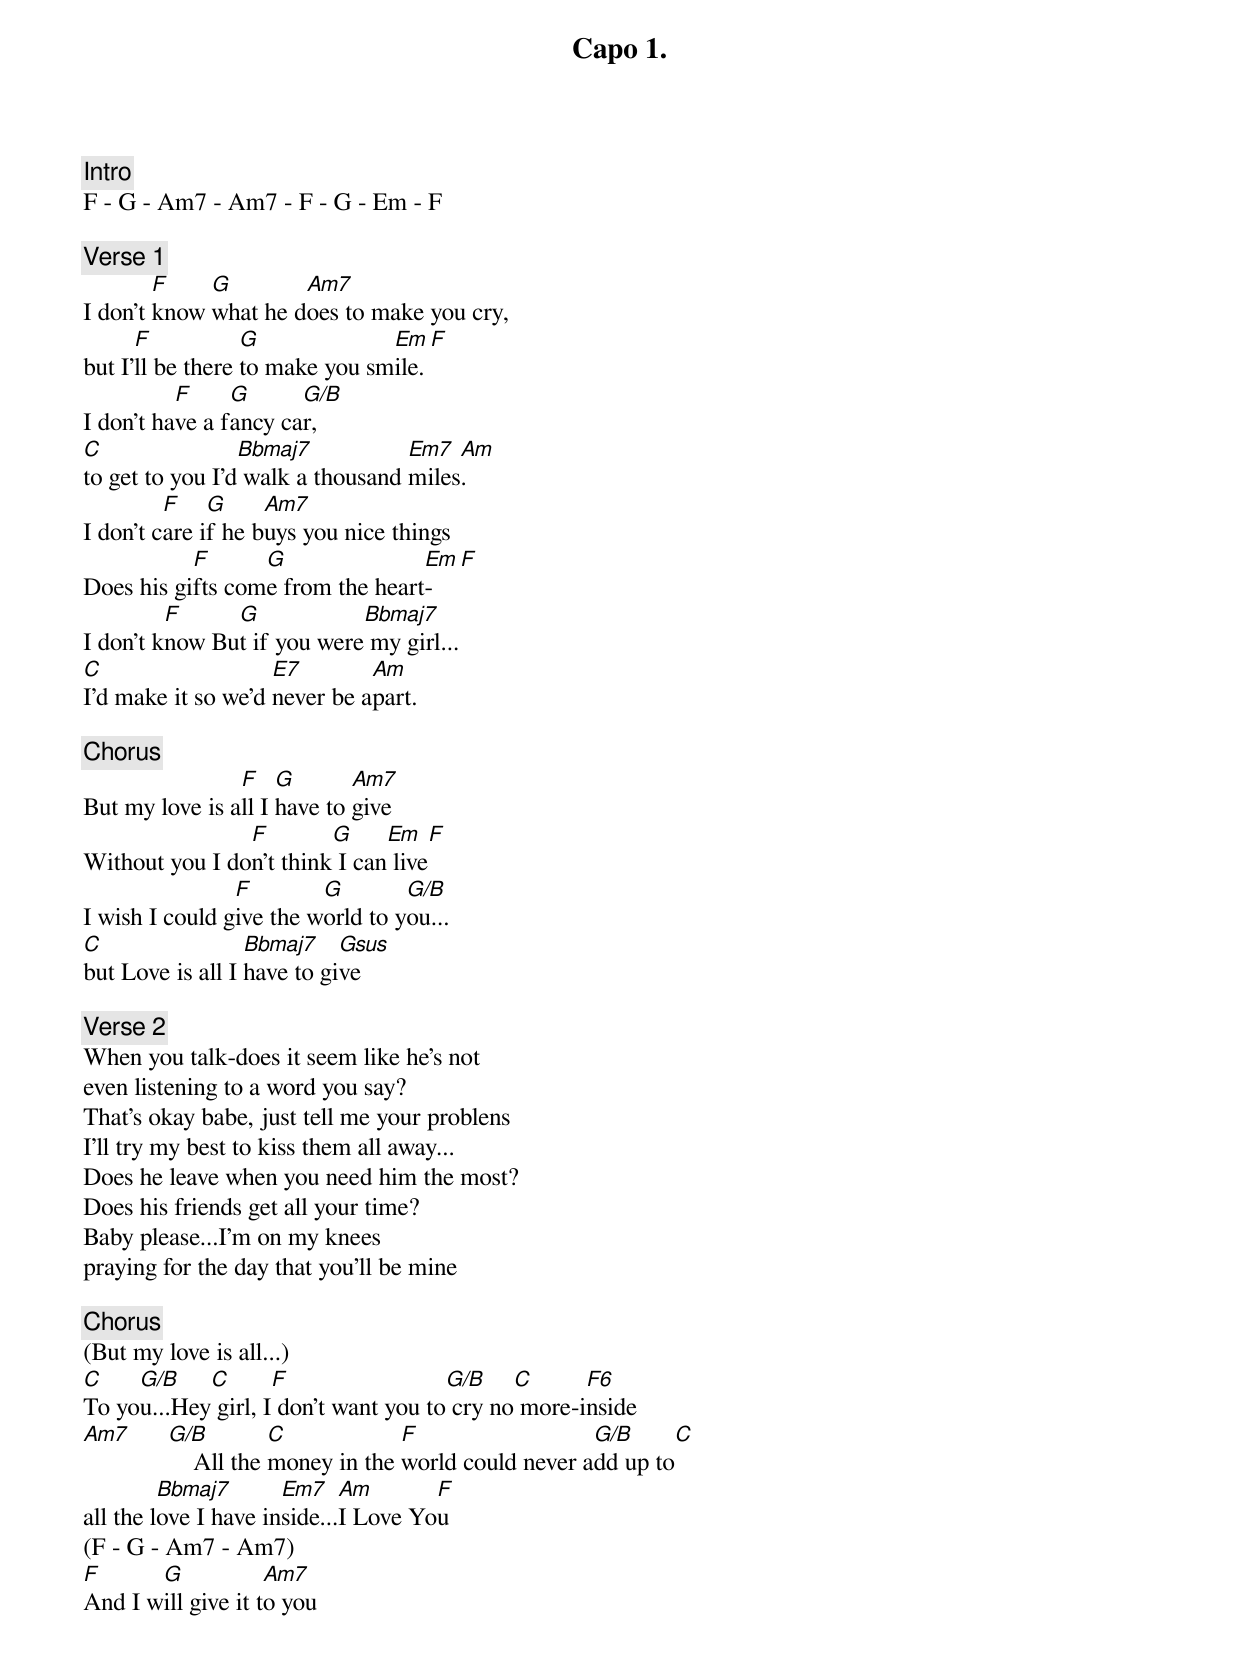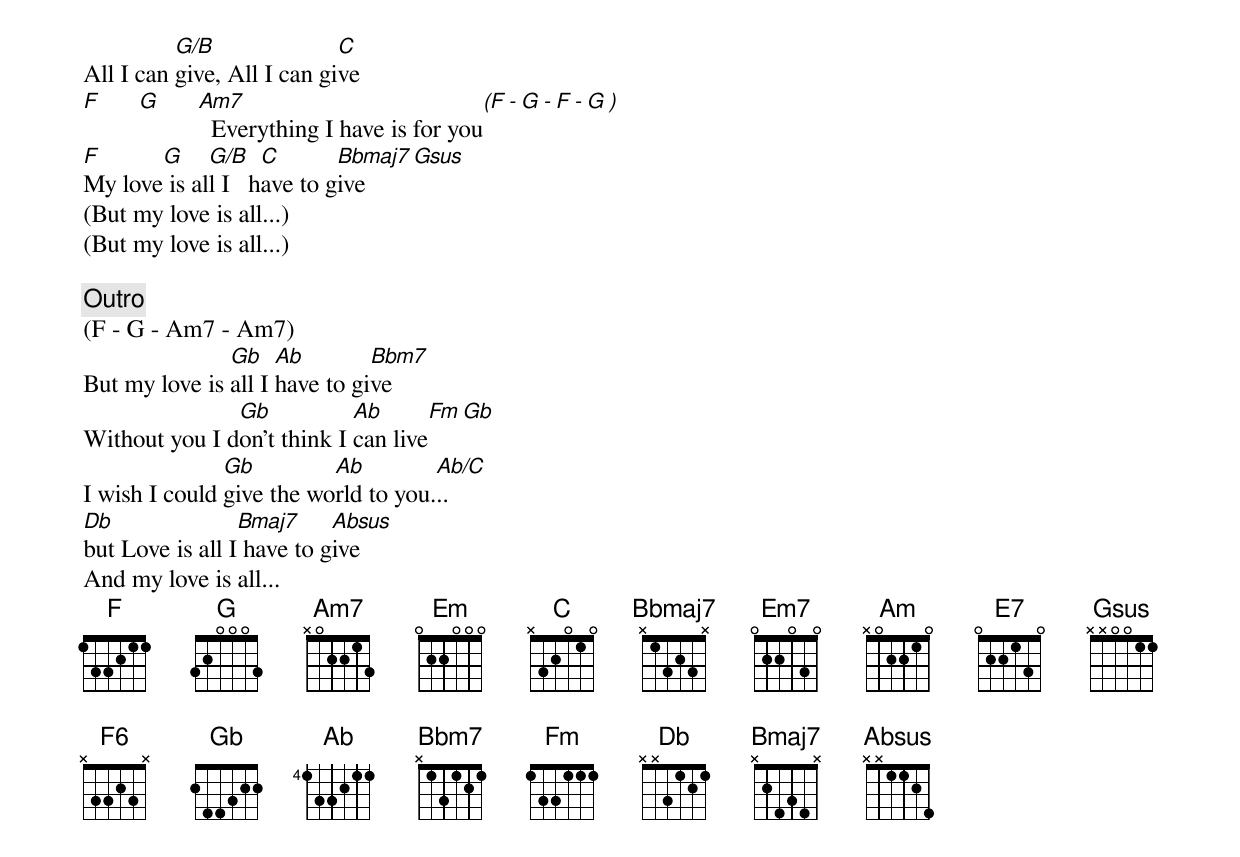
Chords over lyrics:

Capo 1.

 [Intro]
F - G - Am7 - Am7 - F - G - Em - F

[Verse 1]
        F    G        Am7
I don't know what he does to make you cry,
      F           G             Em    F
but I'll be there to make you smile.
          F     G      G/B
I don't have a fancy car,
C                Bbmaj7           Em7  Am
to get to you I'd walk a thousand miles.
         F    G     Am7
I don't care if he buys you nice things
           F      G               Em   F
Does his gifts come from the heart-
         F     G            Bbmaj7
I don't know But if you were my girl...
C                   E7        Am
I'd make it so we'd never be apart.

[Chorus]
                F    G       Am7
But my love is all I have to give
                F        G     Em   F
Without you I don't think I can live
                F        G        G/B
I wish I could give the world to you...
C                 Bbmaj7    Gsus
but Love is all I have to give

[Verse 2]
When you talk-does it seem like he's not
even listening to a word you say?
That's okay babe, just tell me your problens
I'll try my best to kiss them all away...
Does he leave when you need him the most?
Does his friends get all your time?
Baby please...I'm on my knees
praying for the day that you'll be mine

[Chorus]
(But my love is all...)
C    G/B    C       F                 G/B    C      F6
To you...Hey girl, I don't want you to cry no more-inside
Am7   G/B         C            F                  G/B     C
          All the money in the world could never add up to
         Bbmaj7       Em7    Am       F
all the love I have inside...I Love You
(F - G - Am7 - Am7)
F      G            Am7
And I will give it to you
          G/B               C
All I can give, All I can give
F     G     Am7                             (F - G - F - G )
              Everything I have is for you
F      G     G/B    C       Bbmaj7    Gsus
My love is all I   have to give
(But my love is all...)
(But my love is all...)

[Outro]
(F - G - Am7 - Am7)
               Gb    Ab        Bbm7
But my love is all I have to give
               Gb           Ab      Fm    Gb
Without you I don't think I can live
               Gb         Ab         Ab/C
I wish I could give the world to you...
Db               Bmaj7     Absus
but Love is all I have to give
And my love is all...
